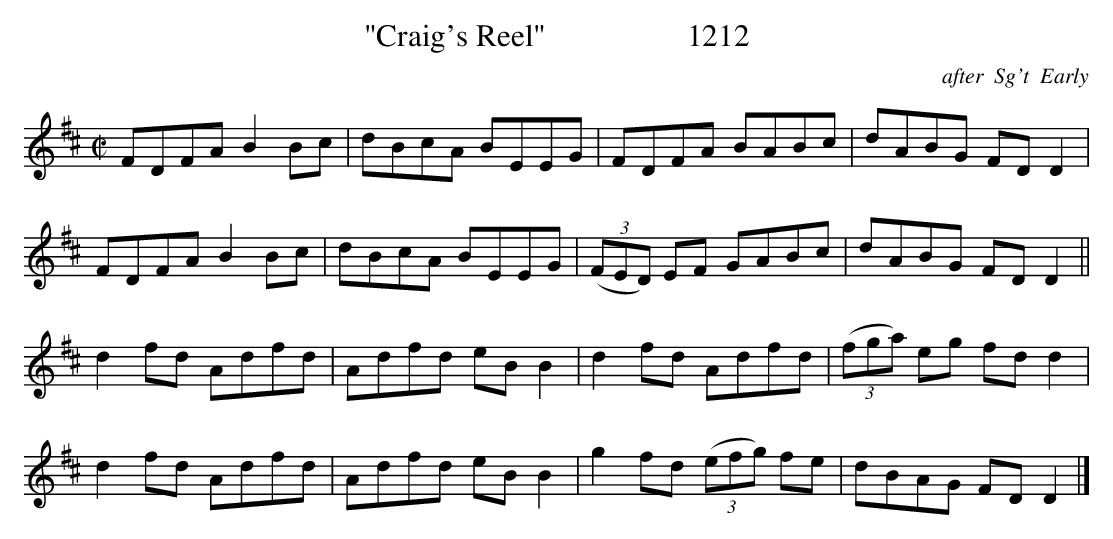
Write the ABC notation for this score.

X:1
T:"Craig's Reel"                  1212
C:after  Sg't  Early
BRENNAN July 2003 (HTTP://WWW.SOSYOURMOM.COM)
M:C|
L:1/8
K:D
FDFA B2Bc|dBcA BEEG|FDFA BABc|dABG FD D2|
FDFA B2Bc|dBcA BEEG| (3(FED) EF GABc|dABG FD D2||
d2fd Adfd|Adfd eB B2|d2fd Adfd| (3(fga) eg fd d2|
d2fd Adfd|Adfd eB B2|g2fd  (3(efg) fe|dBAG FD D2|]
